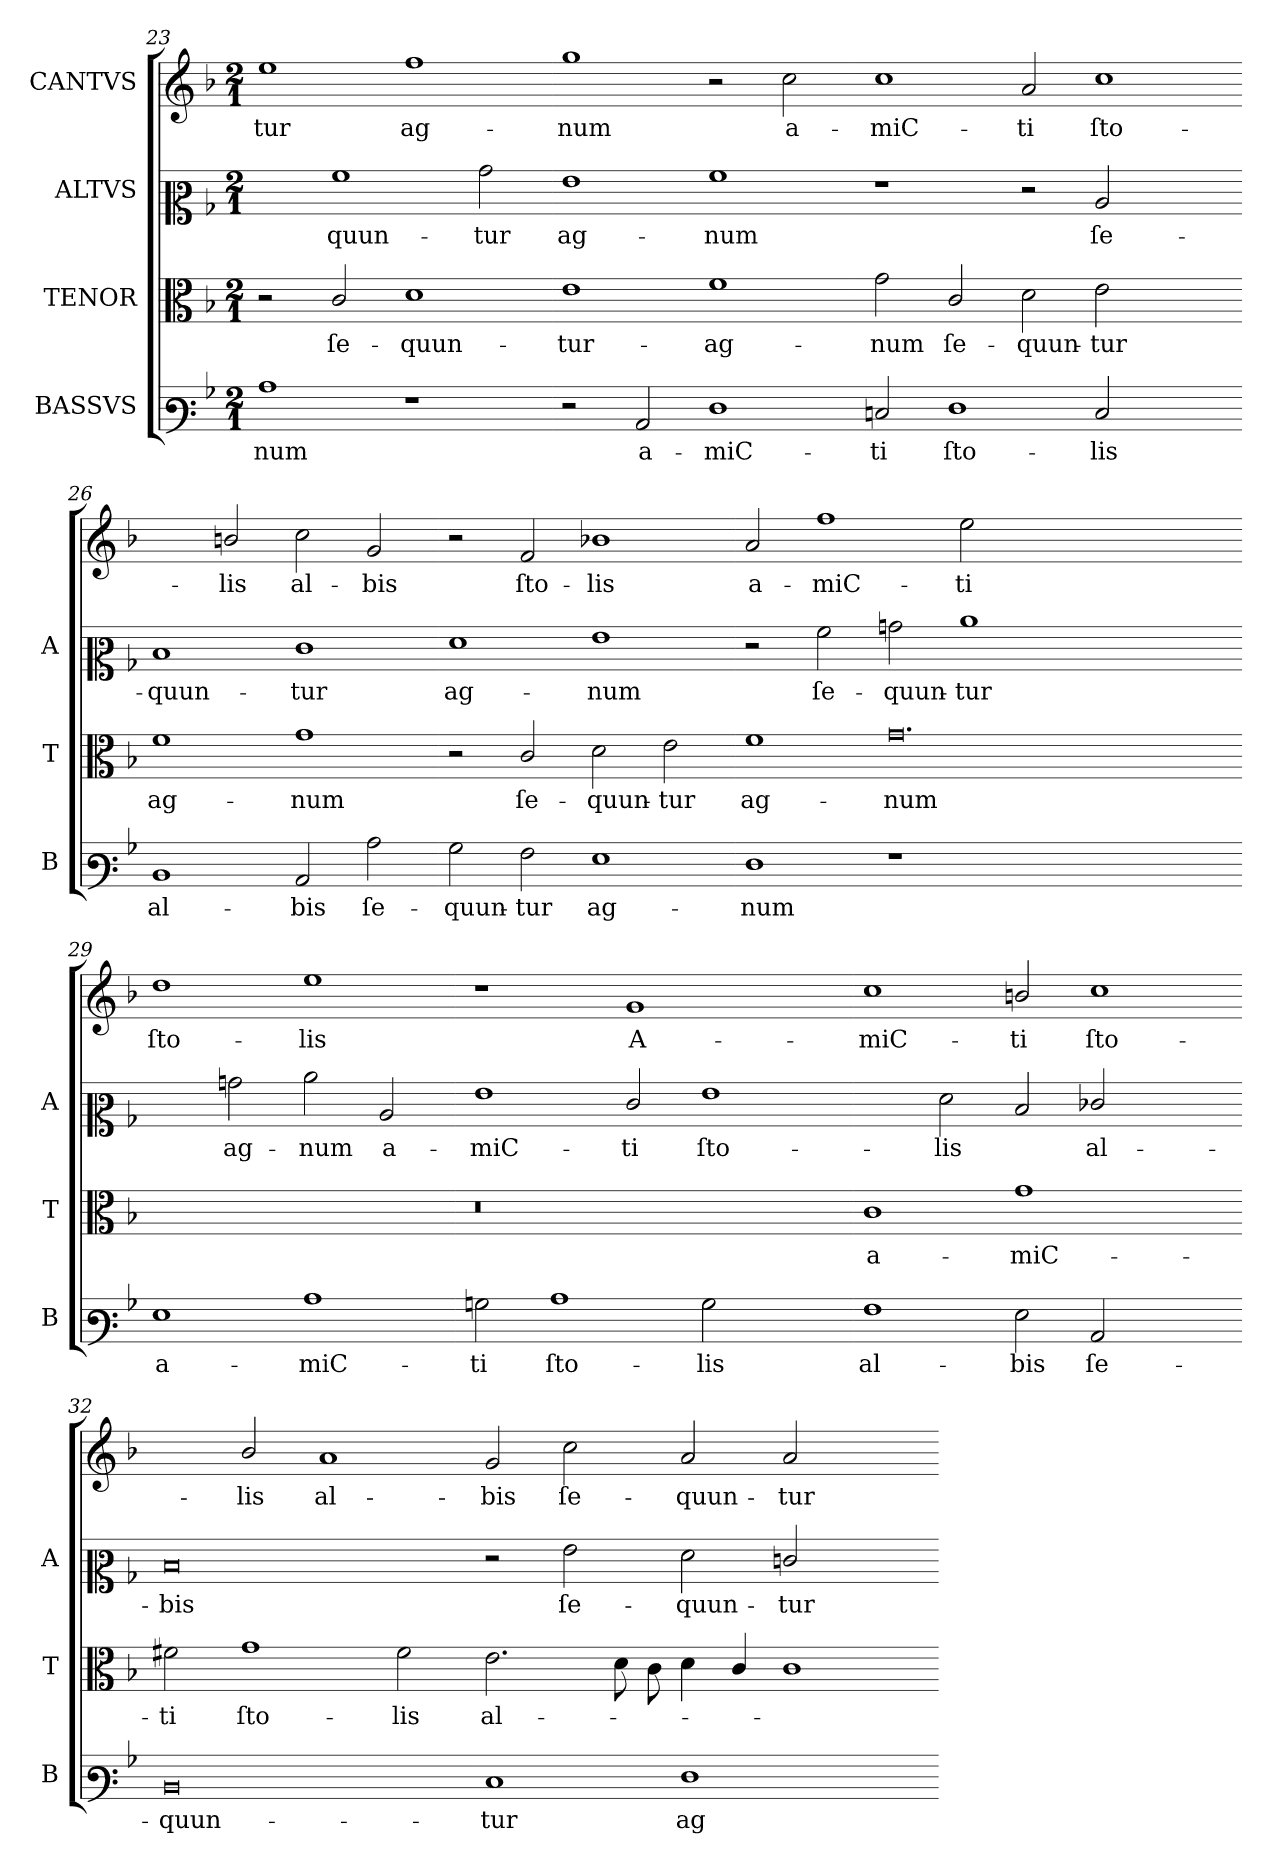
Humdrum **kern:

**kern	**text	**kern	**text	**kern	**text	**kern	**text
*part4	*part4	*part3	*part3	*part2	*part2	*part1	*part1
*staff4	*staff4	*staff3	*staff3	*staff2	*staff2	*staff1	*staff1
*I"BASSVS	*	*I"TENOR	*	*I"ALTVS	*	*I"CANTVS	*
*I'B	*	*I'T	*	*I'A	*	*	*
*clefF3	*	*clefC3	*	*clefC2	*	*clefG2	*
*k[b-]	*	*k[b-]	*	*k[b-]	*	*k[b-]	*
*F:	*	*F:	*	*F:	*	*F:	*
*M2/1	*	*M2/1	*	*M2/1	*	*M2/1	*
=23	=23	=23	=23	=23	=23	=23	=23
1c	-num	2r	.	2ryy	.	1ee	-tur
.	.	2c/	ſe-	1a	-quun-	.	.
1r	.	1d	-quun-	.	.	1ff	ag-
.	.	.	.	2b-\	-tur	.	.
=24-	=24-	=24-	=24-	=24-	=24-	=24-	=24-
2r	.	1e	-tur-	1g	ag-	1gg	-num
2C/	a-	.	.	.	.	.	.
1F	-miC-	1f	-ag-	1a	-num	2r	.
.	.	.	.	.	.	2cc\	a-
=25-	=25-	=25-	=25-	=25-	=25-	=25-	=25-
2En/	-ti	2g\	-num	1r	.	1cc	-miC-
!	!	!	!LO:LY:i	!	!	!	!
1F	ſto-	2c/	ſe-	.	.	.	.
!	!	!	!LO:LY:i	!	!	!	!
.	.	2d\	-quun-	2r	.	2a/	-ti
!	!	!	!LO:LY:i	!	!	!	!
2E/	-lis	2e\	-tur	2c/	ſe-	1cc\	ſto-
2ryy	.	2ryy	.	2ryy	.	.	.
=26-	=26-	=26-	=26-	=26-	=26-	=26-	=26-
!	!	!	!LO:LY:i	!	!	!	!
1D	al-	1f	ag-	1d	-quun-	2ryy	.
.	.	.	.	.	.	2bn/	-lis
!	!	!	!LO:LY:i	!	!	!	!
2C/	-bis	1g	-num	1e	-tur	2cc\	al-
2c\	ſe-	.	.	.	.	2g/	-bis
=27-	=27-	=27-	=27-	=27-	=27-	=27-	=27-
2B-\	-quun-	2r	.	1f	ag-	2r	.
2A\	-tur	2c/	ſe-	.	.	2f/	ſto-
1G	ag-	2d\	-quun-	1g	-num	1b-X	-lis
.	.	2e\	-tur	.	.	.	.
=28-	=28-	=28-	=28-	=28-	=28-	=28-	=28-
1F	-num	1f	ag-	2r	.	2a/	a-
!	!	!	!	!	!LO:LY:i	!	!
.	.	.	.	2a\	ſe-	1ff	-miC-
!	!	!	!	!	!LO:LY:i	!	!
1r	.	0.g	-num	2bn\	-quun-	.	.
!	!	!	!	!	!LO:LY:i	!	!
.	.	.	.	1cc\	-tur	2ee\	-ti
0ryy	.	.	.	.	.	0ryy	.
.	.	.	.	1.ryy	.	.	.
=29-	=29-	=29-	=29-	=29-	=29-	=29-	=29-
1G	a-	0ryy	.	2ryy	.	1dd	ſto-
!	!	!	!	!	!LO:LY:i	!	!
.	.	.	.	2bn\	ag-	.	.
!	!	!	!	!	!LO:LY:i	!	!
1c	-miC-	.	.	2cc\	-num	1ee	-lis
.	.	.	.	2c/	a-	.	.
=30-	=30-	=30-	=30-	=30-	=30-	=30-	=30-
2Bn\	-ti	0r	.	1g	-miC-	1r	.
1c	ſto-	.	.	.	.	.	.
!	!	!	!	!	!	!	!LO:LY:i
.	.	.	.	2e/	-ti	1g	A-
2B\	-lis	.	.	1g\	ſto-	.	.
2ryy	.	2ryy	.	.	.	2ryy	.
=31-	=31-	=31-	=31-	=31-	=31-	=31-	=31-
!	!	!	!	!	!	!	!LO:LY:i
1A	al-	1c	a-	2ryy	.	1cc	-miC-
.	.	.	.	2f\	-lis	.	.
!	!	!	!	!	!	!	!LO:LY:i
2G\	-bis	1g	-miC-	2d/	.	2bn/	-ti
!	!	!	!	!	!	!	!LO:LY:i
2C/	ſe-	.	.	2e-X/	al-	1cc\	ſto-
2ryy	.	2ryy	.	2ryy	.	.	.
=32-	=32-	=32-	=32-	=32-	=32-	=32-	=32-
0D	-quun-	2f#X\	-ti	0d	-bis	2ryy	.
!	!	!	!	!	!	!	!LO:LY:i
.	.	1g	ſto-	.	.	2b/	-lis
!	!	!	!	!	!	!	!LO:LY:i
.	.	.	.	.	.	1a	al-
.	.	2f#\	-lis	.	.	.	.
=33-	=33-	=33-	=33-	=33-	=33-	=33-	=33-
!	!	!	!	!	!	!	!LO:LY:i
1E	-tur	2.e\	al-	2r	.	2g/	-bis
.	.	.	.	2g\	ſe-	2cc\	ſe-
.	.	8d\	.	.	.	.	.
.	.	8c\	.	.	.	.	.
1F	ag-	4d\	.	2f\	-quun-	2a/	-quun-
.	.	4c/	.	.	.	.	.
.	.	1c\	.	2en/	-tur	2a/	-tur
2ryy	.	.	.	2ryy	.	2ryy	.
=-	=-	=-	=-	=-	=-	=-	=-
*-	*-	*-	*-	*-	*-	*-	*-
